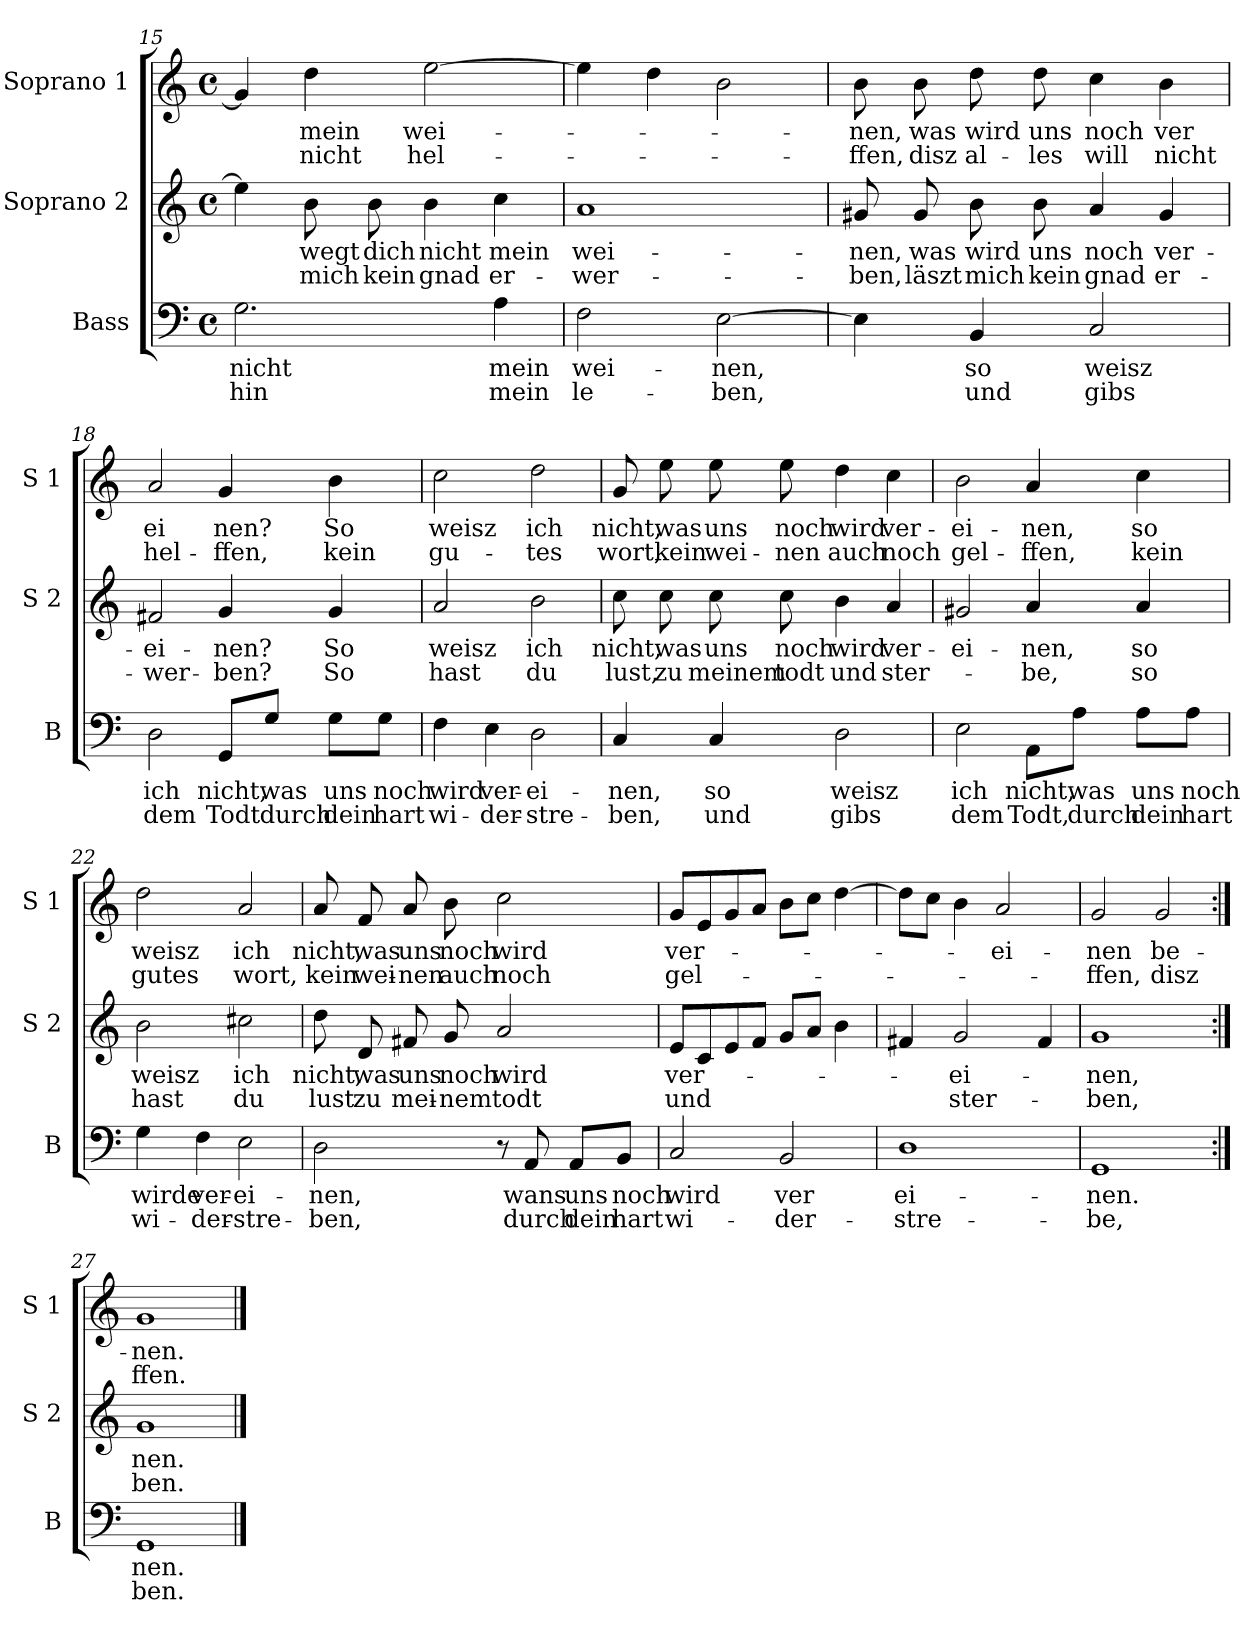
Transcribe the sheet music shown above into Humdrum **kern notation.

**kern	**text	**text	**kern	**text	**text	**kern	**text	**text
*part3	*part3	*part3	*part2	*part2	*part2	*part1	*part1	*part1
*staff3	*staff3	*staff3	*staff2	*staff2	*staff2	*staff1	*staff1	*staff1
*I"Bass	*	*	*I"Soprano 2	*	*	*I"Soprano 1	*	*
*I'B	*	*	*I'S 2	*	*	*I'S 1	*	*
*clefF4	*	*	*clefG2	*	*	*clefG2	*	*
*k[]	*	*	*k[]	*	*	*k[]	*	*
*C:	*	*	*C:	*	*	*C:	*	*
*M4/4	*	*	*M4/4	*	*	*M4/4	*	*
*met(c)	*	*	*met(c)	*	*	*met(c)	*	*
=15	=15	=15	=15	=15	=15	=15	=15	=15
!	!LO:LY:b	!LO:LY:b	!	!	!	!	!	!
2.G\	nicht	hin	4ee\]	.	.	4g/]	.	.
!	!	!	!	!LO:LY:b	!LO:LY:b	!	!LO:LY:b	!LO:LY:b
.	.	.	8b\	-wegt	mich	4dd\	mein	nicht
!	!	!	!	!LO:LY:b	!LO:LY:b	!	!	!
.	.	.	8b\	dich	kein	.	.	.
!	!	!	!	!LO:LY:b	!LO:LY:b	!	!LO:LY:b	!LO:LY:b
.	.	.	4b\	nicht	gnad	[2ee\	wei-	hel-
!	!LO:LY:b	!LO:LY:b	!	!LO:LY:b	!LO:LY:b	!	!	!
4A\	mein	mein	4cc\	mein	er-	.	.	.
=16	=16	=16	=16	=16	=16	=16	=16	=16
!	!LO:LY:b	!LO:LY:b	!	!LO:LY:b	!LO:LY:b	!	!	!
2F\	wei-	le-	1a	wei-	-wer-	4ee\]	.	.
.	.	.	.	.	.	4dd\	.	.
!	!LO:LY:b	!LO:LY:b	!	!	!	!	!	!
[2E\	-nen,	-ben,	.	.	.	2b\	.	.
!!LO:LB:g=z
=17	=17	=17	=17	=17	=17	=17	=17	=17
!	!	!	!	!LO:LY:b	!LO:LY:b	!	!LO:LY:b	!LO:LY:b
4E\]	.	.	8g#X/	-nen,	-ben,	8b\	-nen,	-ffen,
!	!	!	!	!LO:LY:b	!LO:LY:b	!	!LO:LY:b	!LO:LY:b
.	.	.	8g#/	was	läszt	8b\	was	disz
!	!LO:LY:b	!LO:LY:b	!	!LO:LY:b	!LO:LY:b	!	!LO:LY:b	!LO:LY:b
4BB/	so	und	8b\	wird	mich	8dd\	wird	al-
!	!	!	!	!LO:LY:b	!LO:LY:b	!	!LO:LY:b	!LO:LY:b
.	.	.	8b\	uns	kein	8dd\	uns	-les
!	!LO:LY:b	!LO:LY:b	!	!LO:LY:b	!LO:LY:b	!	!LO:LY:b	!LO:LY:b
2C/	weisz	gibs	4a/	noch	gnad	4cc\	noch	will
!	!	!	!	!LO:LY:b	!LO:LY:b	!	!LO:LY:b	!LO:LY:b
.	.	.	4g#/	ver-	er-	4b\	ver	nicht
=18	=18	=18	=18	=18	=18	=18	=18	=18
!	!LO:LY:b	!LO:LY:b	!	!LO:LY:b	!LO:LY:b	!	!LO:LY:b	!LO:LY:b
2D\	ich	dem	2f#X/	-ei-	-wer-	2a/	ei	hel-
!	!LO:LY:b	!LO:LY:b	!	!LO:LY:b	!LO:LY:b	!	!LO:LY:b	!LO:LY:b
8GG/L	nicht,	Todt	4g/	-nen?	-ben?	4g/	nen?	-ffen,
!	!LO:LY:b	!LO:LY:b	!	!	!	!	!	!
8G/J	was	durch	.	.	.	.	.	.
!	!LO:LY:b	!LO:LY:b	!	!LO:LY:b	!LO:LY:b	!	!LO:LY:b	!LO:LY:b
8G\L	uns	dein	4g/	So	So	4b\	So	kein
!	!LO:LY:b	!LO:LY:b	!	!	!	!	!	!
8G\J	noch	hart	.	.	.	.	.	.
=19	=19	=19	=19	=19	=19	=19	=19	=19
!	!LO:LY:b	!LO:LY:b	!	!LO:LY:b	!LO:LY:b	!	!LO:LY:b	!LO:LY:b
4F\	wird	wi-	2a/	weisz	hast	2cc\	weisz	gu-
!	!LO:LY:b	!LO:LY:b	!	!	!	!	!	!
4E\	ver-	-der-	.	.	.	.	.	.
!	!LO:LY:b	!LO:LY:b	!	!LO:LY:b	!LO:LY:b	!	!LO:LY:b	!LO:LY:b
2D\	-ei-	-stre-	2b\	ich	du	2dd\	ich	-tes
=20	=20	=20	=20	=20	=20	=20	=20	=20
!	!LO:LY:b	!LO:LY:b	!	!LO:LY:b	!LO:LY:b	!	!LO:LY:b	!LO:LY:b
4C/	-nen,	-ben,	8cc\	nicht,	lust,	8g/	nicht,	wort,
!	!	!	!	!LO:LY:b	!LO:LY:b	!	!LO:LY:b	!LO:LY:b
.	.	.	8cc\	was	zu	8ee\	was	kein
!	!LO:LY:b	!LO:LY:b	!	!LO:LY:b	!LO:LY:b	!	!LO:LY:b	!LO:LY:b
4C/	so	und	8cc\	uns	meinem	8ee\	uns	wei-
!	!	!	!	!LO:LY:b	!LO:LY:b	!	!LO:LY:b	!LO:LY:b
.	.	.	8cc\	noch	todt	8ee\	noch	-nen
!	!LO:LY:b	!LO:LY:b	!	!LO:LY:b	!LO:LY:b	!	!LO:LY:b	!LO:LY:b
2D\	weisz	gibs	4b\	wird	und	4dd\	wird	auch
!	!	!	!	!LO:LY:b	!LO:LY:b	!	!LO:LY:b	!LO:LY:b
.	.	.	4a/	ver-	ster-	4cc\	ver-	noch
!!LO:PB:g=z
=21	=21	=21	=21	=21	=21	=21	=21	=21
!	!LO:LY:b	!LO:LY:b	!	!LO:LY:b	!	!	!LO:LY:b	!LO:LY:b
2E\	ich	dem	2g#X/	-ei-	.	2b\	-ei-	gel-
!	!LO:LY:b	!LO:LY:b	!	!LO:LY:b	!LO:LY:b	!	!LO:LY:b	!LO:LY:b
8AA\L	nicht,	Todt,	4a/	-nen,	-be,	4a/	-nen,	-ffen,
!	!LO:LY:b	!LO:LY:b	!	!	!	!	!	!
8A\J	was	durch	.	.	.	.	.	.
!	!LO:LY:b	!LO:LY:b	!	!LO:LY:b	!LO:LY:b	!	!LO:LY:b	!LO:LY:b
8A\L	uns	dein	4a/	so	so	4cc\	so	kein
!	!LO:LY:b	!LO:LY:b	!	!	!	!	!	!
8A\J	noch	hart	.	.	.	.	.	.
=22	=22	=22	=22	=22	=22	=22	=22	=22
!	!LO:LY:b	!LO:LY:b	!	!LO:LY:b	!LO:LY:b	!	!LO:LY:b	!LO:LY:b
4G\	wirde	wi-	2b\	weisz	hast	2dd\	weisz	gutes
!	!LO:LY:b	!LO:LY:b	!	!	!	!	!	!
4F\	ver-	-der-	.	.	.	.	.	.
!	!LO:LY:b	!LO:LY:b	!	!LO:LY:b	!LO:LY:b	!	!LO:LY:b	!LO:LY:b
2E\	-ei-	-stre-	2cc#X\	ich	du	2a/	ich	wort,
=23	=23	=23	=23	=23	=23	=23	=23	=23
!	!LO:LY:b	!LO:LY:b	!	!LO:LY:b	!LO:LY:b	!	!LO:LY:b	!LO:LY:b
2D\	-nen,	-ben,	8dd\	nicht,	lust	8a/	nicht,	kein
!	!	!	!	!LO:LY:b	!LO:LY:b	!	!LO:LY:b	!LO:LY:b
.	.	.	8d/	was	zu	8f/	was	wei-
!	!	!	!	!LO:LY:b	!LO:LY:b	!	!LO:LY:b	!LO:LY:b
.	.	.	8f#X/	uns	mei-	8a/	uns	-nen
!	!	!	!	!LO:LY:b	!LO:LY:b	!	!LO:LY:b	!LO:LY:b
.	.	.	8g/	noch	-nem	8b\	noch	auch
!	!	!	!	!LO:LY:b	!LO:LY:b	!	!LO:LY:b	!LO:LY:b
8r	.	.	2a/	wird	todt	2cc\	wird	noch
!	!LO:LY:b	!LO:LY:b	!	!	!	!	!	!
8AA/	wans	durch	.	.	.	.	.	.
!	!LO:LY:b	!LO:LY:b	!	!	!	!	!	!
8AA/L	uns	dein	.	.	.	.	.	.
!	!LO:LY:b	!LO:LY:b	!	!	!	!	!	!
8BB/J	noch	hart	.	.	.	.	.	.
=24	=24	=24	=24	=24	=24	=24	=24	=24
!	!LO:LY:b	!LO:LY:b	!	!LO:LY:b	!LO:LY:b	!	!LO:LY:b	!LO:LY:b
2C/	wird	wi-	8e/L	ver-	und	8g/L	ver-	gel-
.	.	.	8c/	.	.	8e/	.	.
.	.	.	8e/	.	.	8g/	.	.
.	.	.	8f/J	.	.	8a/J	.	.
!	!LO:LY:b	!LO:LY:b	!	!	!	!	!	!
2BB/	ver	-der-	8g/L	.	.	8b\L	.	.
.	.	.	8a/J	.	.	8cc\J	.	.
.	.	.	4b\	.	.	[4dd\	.	.
!!LO:LB:g=z
=25	=25	=25	=25	=25	=25	=25	=25	=25
!	!LO:LY:b	!LO:LY:b	!	!	!	!	!	!
1D	ei-	-stre-	4f#X/	.	.	8dd\L]	.	.
.	.	.	.	.	.	8cc\J	.	.
!	!	!	!	!LO:LY:b	!LO:LY:b	!	!	!
.	.	.	2g/	-ei-	ster-	4b\	.	.
!	!	!	!	!	!	!	!LO:LY:b	!
.	.	.	.	.	.	2a/	-ei-	.
.	.	.	4f#/	.	.	.	.	.
=26	=26	=26	=26	=26	=26	=26	=26	=26
!	!LO:LY:b	!LO:LY:b	!	!LO:LY:b	!LO:LY:b	!	!LO:LY:b	!LO:LY:b
1GG	-nen.	-be,	1g	-nen,	-ben,	2g/	-nen	-ffen,
!	!	!	!	!	!	!	!LO:LY:b	!LO:LY:b
.	.	.	.	.	.	2g/	be-	disz
=27:|!	=27:|!	=27:|!	=27:|!	=27:|!	=27:|!	=27:|!	=27:|!	=27:|!
!	!LO:LY:b	!LO:LY:b	!	!LO:LY:b	!LO:LY:b	!	!LO:LY:b	!LO:LY:b
1GG	nen.	ben.	1g	nen.	ben.	1g	-nen.	ffen.
==	==	==	==	==	==	==	==	==
*-	*-	*-	*-	*-	*-	*-	*-	*-
